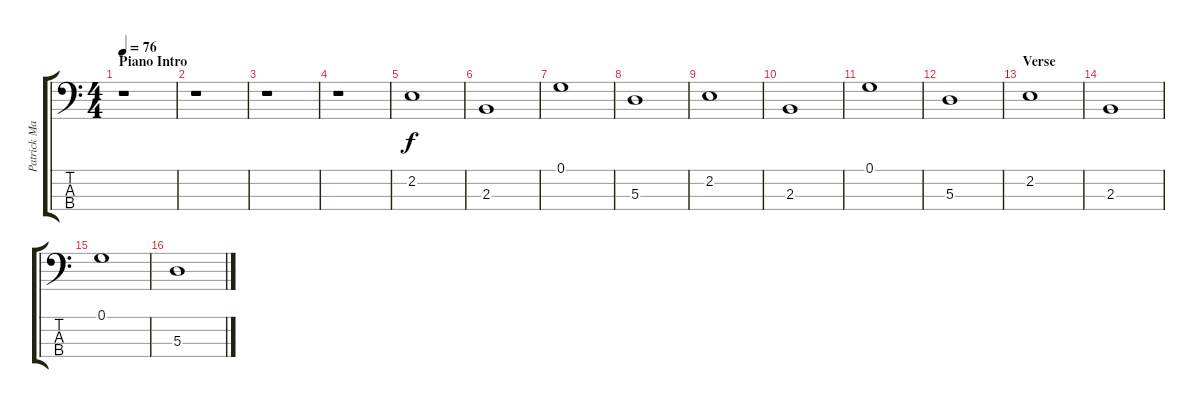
\track ("Patrick Mattews (Bass)" "Patrick Ma") {instrument electricbassfinger}
\staff {score tabs}
\tuning (G2 D2 A1 E1) {hide}
\ts (4 4)
\section ("" "Piano Intro")
\tempo 76
\clef f4
\ks c
r.1{dy f instrument electricbassfinger} |
r.1 |
r.1 |
r.1 |
2.2.1 |
2.3.1 |
0.1.1 |
5.3.1 |
2.2.1 |
2.3.1 |
0.1.1 |
5.3.1 |
\section ("" "Verse")
2.2.1 |
2.3.1 |
0.1.1 |
5.3.1
